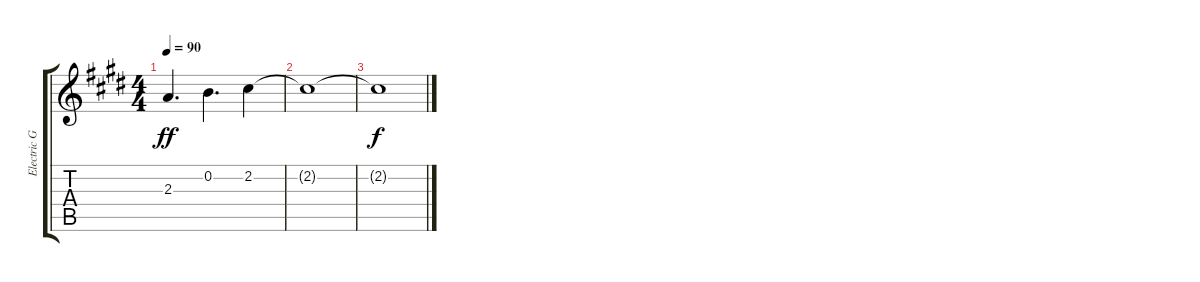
\track ("Electric Guitar" "Electric G") {instrument distortionguitar}
\staff {score tabs}
\tuning (E4 B3 G3 D3 A2 E2) {hide}
\ts (4 4)
\tempo 90
\clef g2
\ks e
2.3.4{d dy ff} 0.2.4{d} 2.2.4 |
2.2{t}.1 |
2.2{t}.1{dy f}
